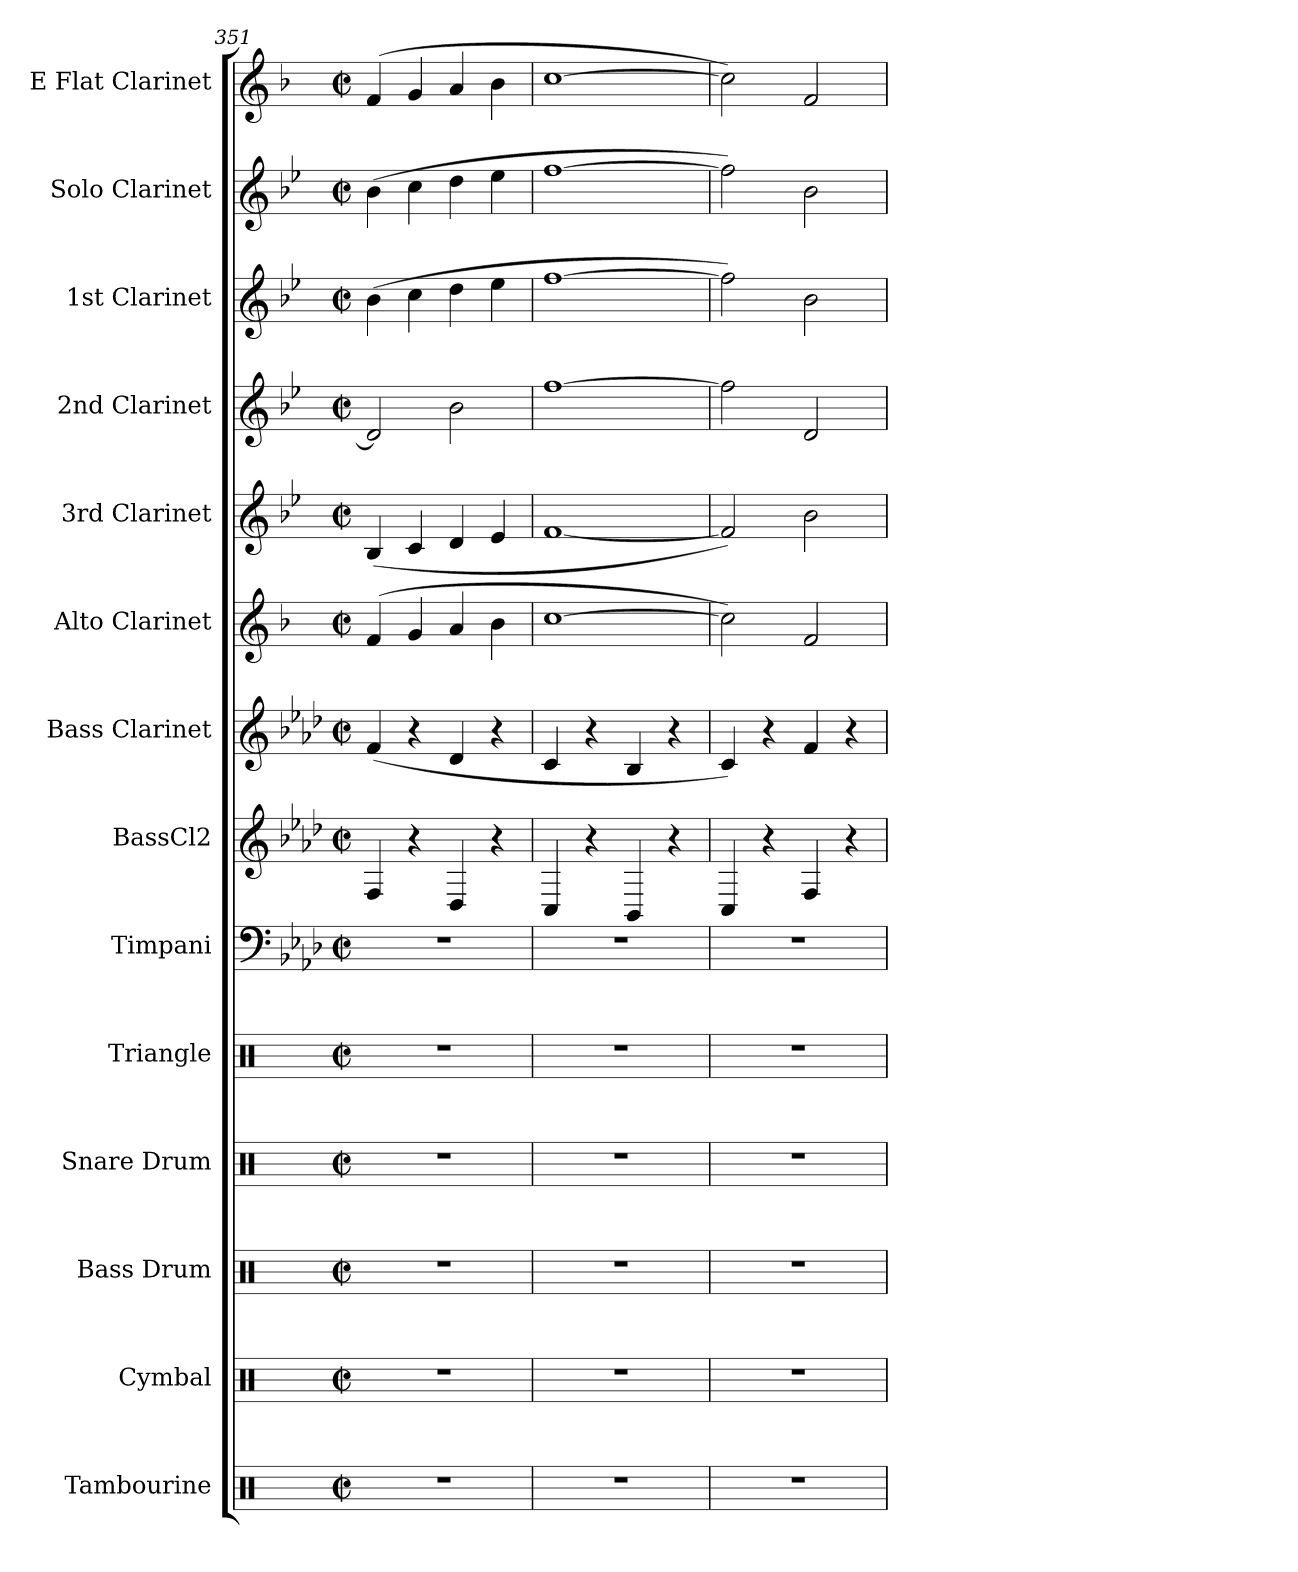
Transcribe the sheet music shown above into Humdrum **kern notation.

**kern	**kern	**kern	**kern	**kern	**kern	**kern	**kern	**kern	**kern	**kern	**kern	**kern	**kern
*part14	*part13	*part12	*part11	*part10	*part9	*part8	*part7	*part6	*part5	*part4	*part3	*part2	*part1
*staff14	*staff13	*staff12	*staff11	*staff10	*staff9	*staff8	*staff7	*staff6	*staff5	*staff4	*staff3	*staff2	*staff1
*I"Tambourine	*I"Cymbal	*I"Bass Drum	*I"Snare Drum	*I"Triangle	*I"Timpani	*I"BassCl2	*I"Bass Clarinet	*I"Alto Clarinet	*I"3rd Clarinet	*I"2nd Clarinet	*I"1st Clarinet	*I"Solo Clarinet	*I"E Flat Clarinet
*I'Tamb.	*I'Cym.	*I'B. Dr.	*I'Sn. Dr.	*I'Trgl.	*I'Timp.	*I'B. Cl2	*I'B. Cl.	*I'A. Cl.	*I'3rdCl.	*I'2nd Cl.	*I'1stCl.	*I'SoloCl.	*
*clefX	*clefX	*clefX	*clefX	*clefX	*clefF4	*clefG2	*clefG2	*clefG2	*clefG2	*clefG2	*clefG2	*clefG2	*clefG2
*	*	*	*	*	*	*ITrd8c14	*ITrd8c14	*ITrd5c9	*ITrd1c2	*ITrd1c2	*ITrd1c2	*ITrd1c2	*ITrd-2c-3
*k[]	*k[]	*k[]	*k[]	*k[]	*k[b-e-a-d-]	*k[b-e-a-d-]	*k[b-e-a-d-]	*k[b-e-a-d-]	*k[b-e-a-d-]	*k[b-e-a-d-]	*k[b-e-a-d-]	*k[b-e-a-d-]	*k[b-e-a-d-]
*M4/4	*M4/4	*M4/4	*M4/4	*M4/4	*M4/4	*M4/4	*M4/4	*M4/4	*M4/4	*M4/4	*M4/4	*M4/4	*M4/4
*met(c|)	*met(c|)	*met(c|)	*met(c|)	*met(c|)	*met(c|)	*met(c|)	*met(c|)	*met(c|)	*met(c|)	*met(c|)	*met(c|)	*met(c|)	*met(c|)
=351	=351	=351	=351	=351	=351	=351	=351	=351	=351	=351	=351	=351	=351
1r	1r	1r	1r	1r	1r	4FF/	(4F/	(4A-/	(4A-/	2c/]	(4a-\	(4a-\	(4a-/
.	.	.	.	.	.	4r	4r	4B-/	4B-/	.	4b-\	4b-\	4b-/
.	.	.	.	.	.	4DD-/	4D-/	4c/	4c/	2a-\	4cc\	4cc\	4cc/
.	.	.	.	.	.	4r	4r	4d-\	4d-/	.	4dd-\	4dd-\	4dd-\
=352	=352	=352	=352	=352	=352	=352	=352	=352	=352	=352	=352	=352	=352
1r	1r	1r	1r	1r	1r	4CC/	4C/	[1e-	[1e-	[1ee-	[1ee-	[1ee-	[1ee-
.	.	.	.	.	.	4r	4r	.	.	.	.	.	.
.	.	.	.	.	.	4BBB-/	4BB-/	.	.	.	.	.	.
.	.	.	.	.	.	4r	4r	.	.	.	.	.	.
=353	=353	=353	=353	=353	=353	=353	=353	=353	=353	=353	=353	=353	=353
1r	1r	1r	1r	1r	1r	4CC/	4C/)	2e-\])	2e-/])	2ee-\]	2ee-\])	2ee-\])	2ee-\])
.	.	.	.	.	.	4r	4r	.	.	.	.	.	.
.	.	.	.	.	.	4FF/	4F/	2A-/	2a-\	2c/	2a-\	2a-\	2a-/
.	.	.	.	.	.	4r	4r	.	.	.	.	.	.
=	=	=	=	=	=	=	=	=	=	=	=	=	=
*-	*-	*-	*-	*-	*-	*-	*-	*-	*-	*-	*-	*-	*-
